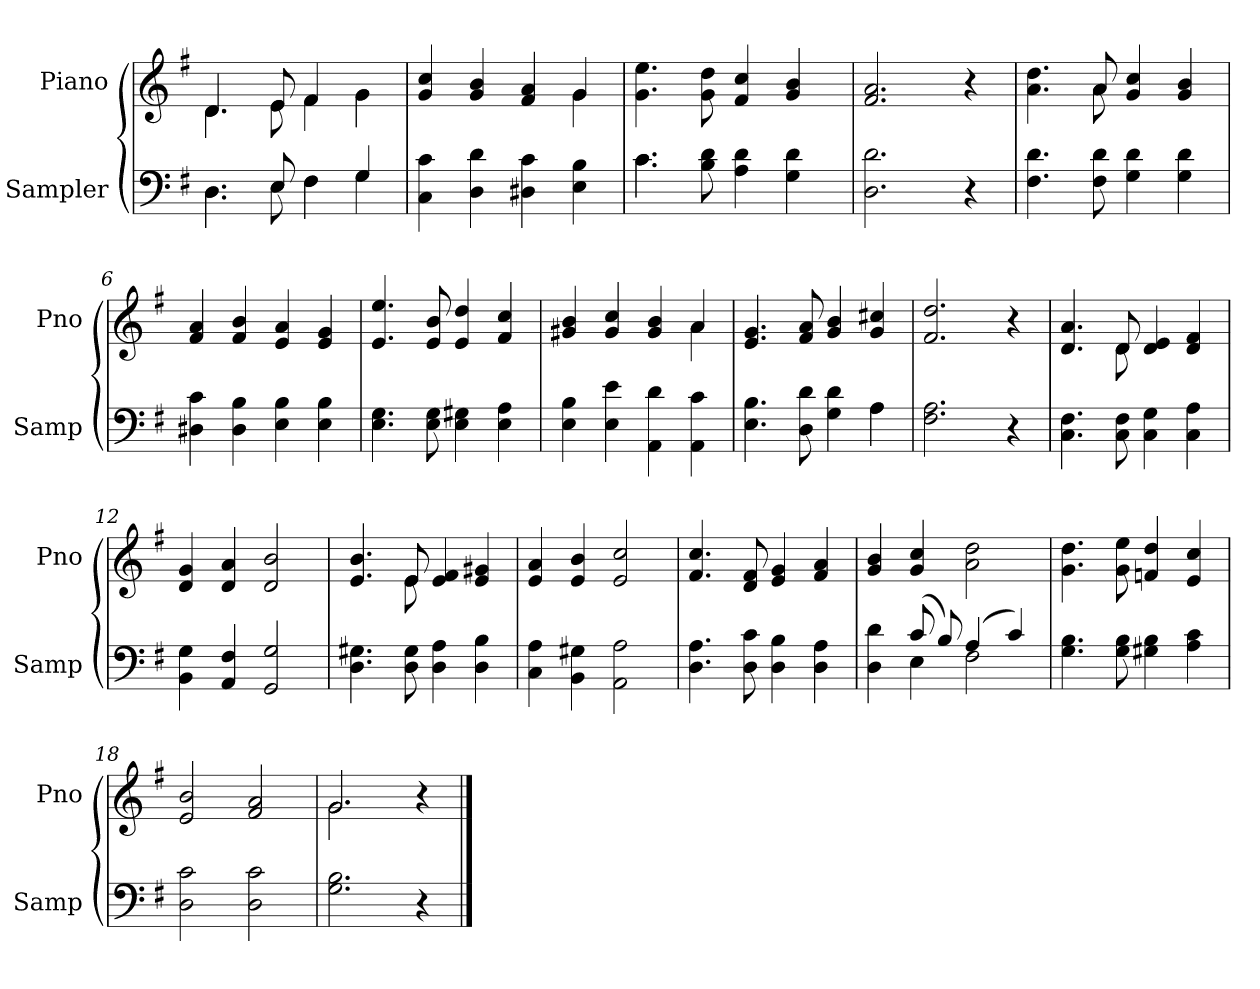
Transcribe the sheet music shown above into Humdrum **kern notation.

**kern	**kern
*part2	*part1
*staff2	*staff1
*I"Sampler	*I"Piano
*I'Samp	*I'Pno
*clefF4	*clefG2
*k[f#]	*k[f#]
*G:	*G:
=1	=1
*^	*^
4.D\	4.D	4.d/	4.d
8E/	8E	8e/	8e
4F#\	4F#	4f#/	4f#
4G/	4G	4g\	4g
*v	*v	*	*
=2	=2	=2
4C 4c	4g 4cc	2.ryy
4D 4d	4g 4b	.
4D#X 4c	4f# 4a	.
4E 4B	4g/	4g
*	*v	*v
=3	=3
*^	*
4.c\	4.c	4.g 4.ee
8B 8d	2ryy	8g 8dd
4A 4d	.	4f# 4cc
4G 4d	.	4g 4b
.	8ryy	.
*v	*v	*
=4	=4
2.D 2.d	2.f# 2.a
4r	4r
=5	=5
*	*^
4.F# 4.d	4.a 4.dd	4.ryy
8F# 8d	8a/	8a
4G 4d	4g 4cc	2ryy
4G 4d	4g 4b	.
*	*v	*v
=6	=6
4D#X 4c	4f# 4a
4D# 4B	4f# 4b
4E 4B	4e 4a
4E 4B	4e 4g
=7	=7
4.E 4.G	4.e 4.ee
8E 8G	8e 8b
4E 4G#X	4e 4dd
4E 4A	4f# 4cc
=8	=8
*	*^
4E 4B	4g#X 4b	2.ryy
4E 4e	4g# 4cc	.
4AA 4d	4g# 4b	.
4AA 4c	4a/	4a
*	*v	*v
=9	=9
*^	*
4.E 4.B	2.ryy	4.e 4.g
8D 8d	.	8f# 8a
4G 4d	.	4g 4b
4A\	4A	4g 4cc#X
*v	*v	*
=10	=10
2.F# 2.A	2.f# 2.dd
4r	4r
=11	=11
*	*^
4.C 4.F#	4.d 4.a	4.ryy
8C 8F#	8d/	8d
4C 4G	4d 4e	2ryy
4C 4A	4d 4f#	.
*	*v	*v
=12	=12
4BB 4G	4d 4g
4AA 4F#	4d 4a
2GG 2G	2d 2b
=13	=13
*	*^
4.D 4.G#X	4.e 4.b	4.ryy
8D 8G#	8e/	8e
4D 4A	4e 4f#	2ryy
4D 4B	4e 4g#X	.
*	*v	*v
=14	=14
4C 4A	4e 4a
4BB 4G#X	4e 4b
2AA 2A	2e 2cc
=15	=15
4.D 4.A	4.f# 4.cc
8D 8c	8d 8f#
4D 4B	4e 4g
4D 4A	4f# 4a
=16	=16
*^	*
4D 4d	4ryy	4g 4b
(8c/	4E	4g 4cc
8B/)	.	.
(4A/	2F#	2a 2dd
4c/)	.	.
*v	*v	*
=17	=17
4.G 4.B	4.g 4.dd
8G 8B	8g 8ee
4G#X 4B	4fn 4dd
4A 4c	4e 4cc
=18	=18
2D 2c	2e 2b
2D 2c	2f# 2a
=19	=19
*	*^
2.G 2.B	2.g/	2.g
4r	4r	4ryy
*	*v	*v
==	==
*-	*-
